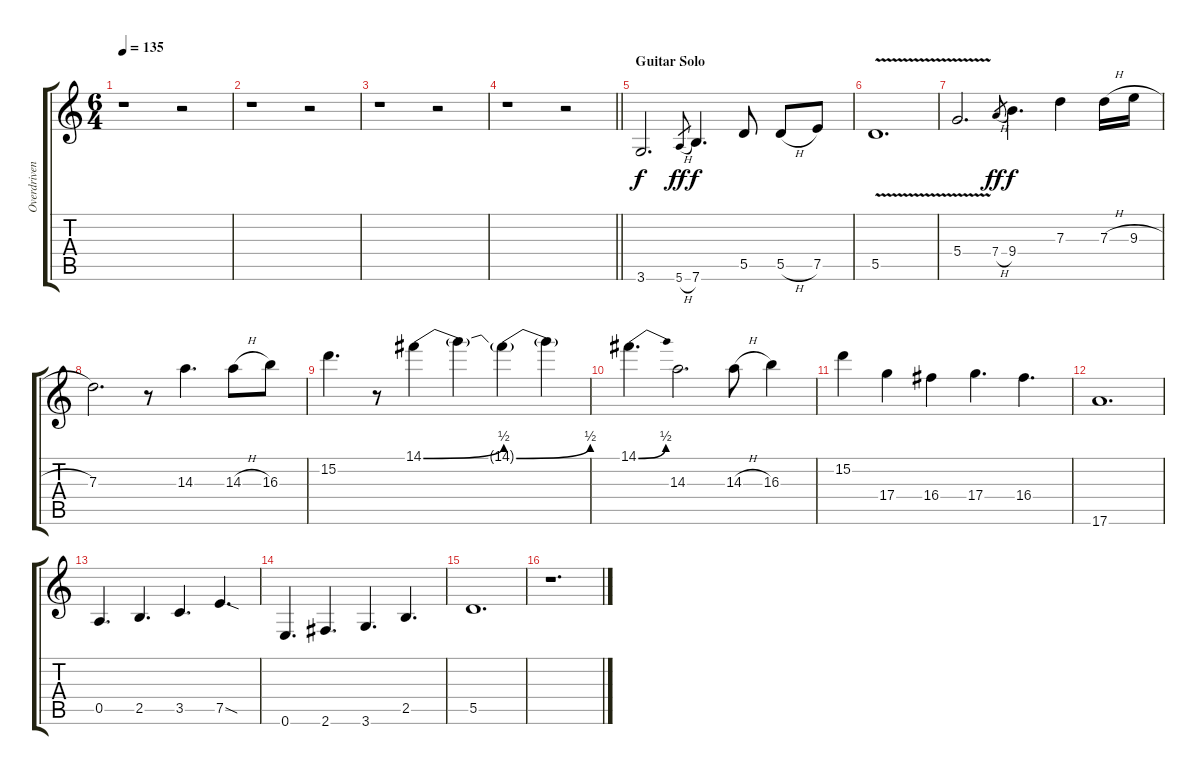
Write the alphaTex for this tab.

\track ("Overdriven Guitar" "Overdriven") {instrument overdrivenguitar}
\staff {score tabs}
\tuning (E4 B3 G3 D3 A2 E2) {hide}
\ts (6 4)
\tempo 135
\clef g2
\ks c
r.1{dy f} r.2 |
r.1 r.2 |
r.1 r.2 |
\barLineRight lightlight
r.1 r.2 |
\section ("" "Guitar Solo")
3.6.2{d} 5.6{h}.8{gr dy ff} 7.6.4{d dy f} 5.5.8 5.5{h}.8 7.5.8 |
5.5{v}.1{d} |
5.4{v}.2{d} 7.4{h}.8{gr dy ff} 9.4.4{d dy f} 7.3.4 7.3{h}.16 9.3{h}.16 |
7.3.2{d} r.8 14.3.4{d} 14.3{h}.8 16.3.8 |
15.2.4{d} r.8 14.1{be (bend 0 0 60 2)}.4 14.1{t}.4 14.1{be (bend 0 0 60 2) t}.4 14.1{t}.4 |
14.1{be (bend 0 0 60 2)}.4{d} 14.3.2{d} 14.3{h}.8 16.3.4 |
15.2.4 17.4.4 16.4.4 17.4.4{d} 16.4.4{d} |
17.6.1{d} |
0.5.4{d} 2.5.4{d} 3.5.4{d} 7.5{sod}.4{d} |
0.6.4{d} 2.6.4{d} 3.6.4{d} 2.5.4{d} |
5.5.1{d} |
r.1{d}
